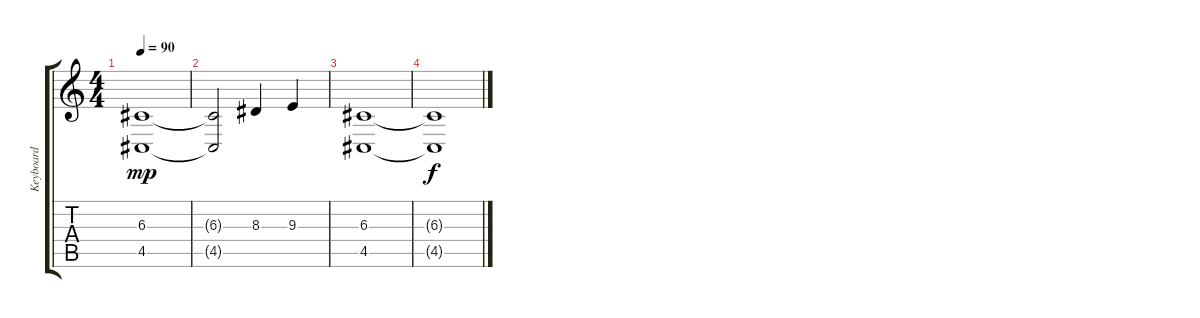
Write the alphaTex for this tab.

\track ("Keyboard" "Keyboard") {instrument stringensemble1}
\staff {score tabs}
\tuning (E4 B3 G3 D3 A2 E2) {hide}
\ts (4 4)
\tempo 90
\clef g2
\ks c
(6.3 4.5).1{dy mp} |
(6.3{t} 4.5{t}).2 8.3.4 9.3.4 |
(6.3 4.5).1{volume 7} |
(6.3{t} 4.5{t}).1{dy f}
